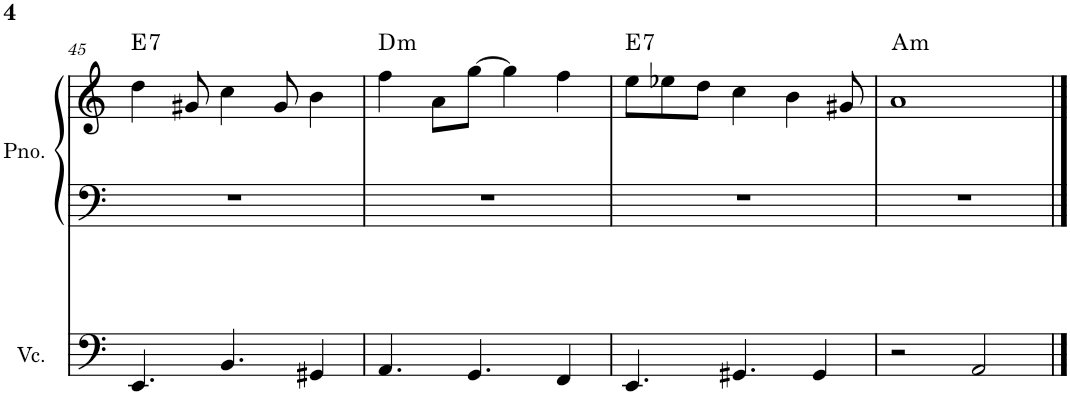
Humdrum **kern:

**kern	**kern	**kern	**harte
*part2	*part1	*part1	*part1
*staff3	*staff2	*staff1	*
*I"Violoncello	*I"Piano	*	*
*I'Vc.	*I'Pno.	*	*
!!LO:PB:g=z
*clefF4	*clefF4	*clefG2	*
*k[]	*k[]	*k[]	*
*M4/4	*M4/4	*M4/4	*
=45	=45	=45	=45
!	!	!	!LO:H:kt=7
4.EE/	1r	4dd\	E:7
.	.	8g#X/	.
4.BB/	.	4cc\	.
.	.	8g#/	.
4GG#X/	.	4b\	.
=46	=46	=46	=46
!	!	!	!LO:H:kt=m
4.AA/	1r	4ff\	D:min
.	.	8a\L	.
4.GG/	.	[8gg\J	.
.	.	4gg\]	.
4FF/	.	4ff\	.
=47	=47	=47	=47
!	!	!	!LO:H:kt=7
4.EE/	1r	8ee\L	E:7
.	.	8ee-X\	.
.	.	8dd\J	.
4.GG#X/	.	4cc\	.
.	.	4b\	.
4GG#/	.	.	.
.	.	8g#X/	.
=48	=48	=48	=48
!	!	!	!LO:H:kt=m
2r	1r	1a	A:min
2AA/	.	.	.
==	==	==	==
*-	*-	*-	*-
